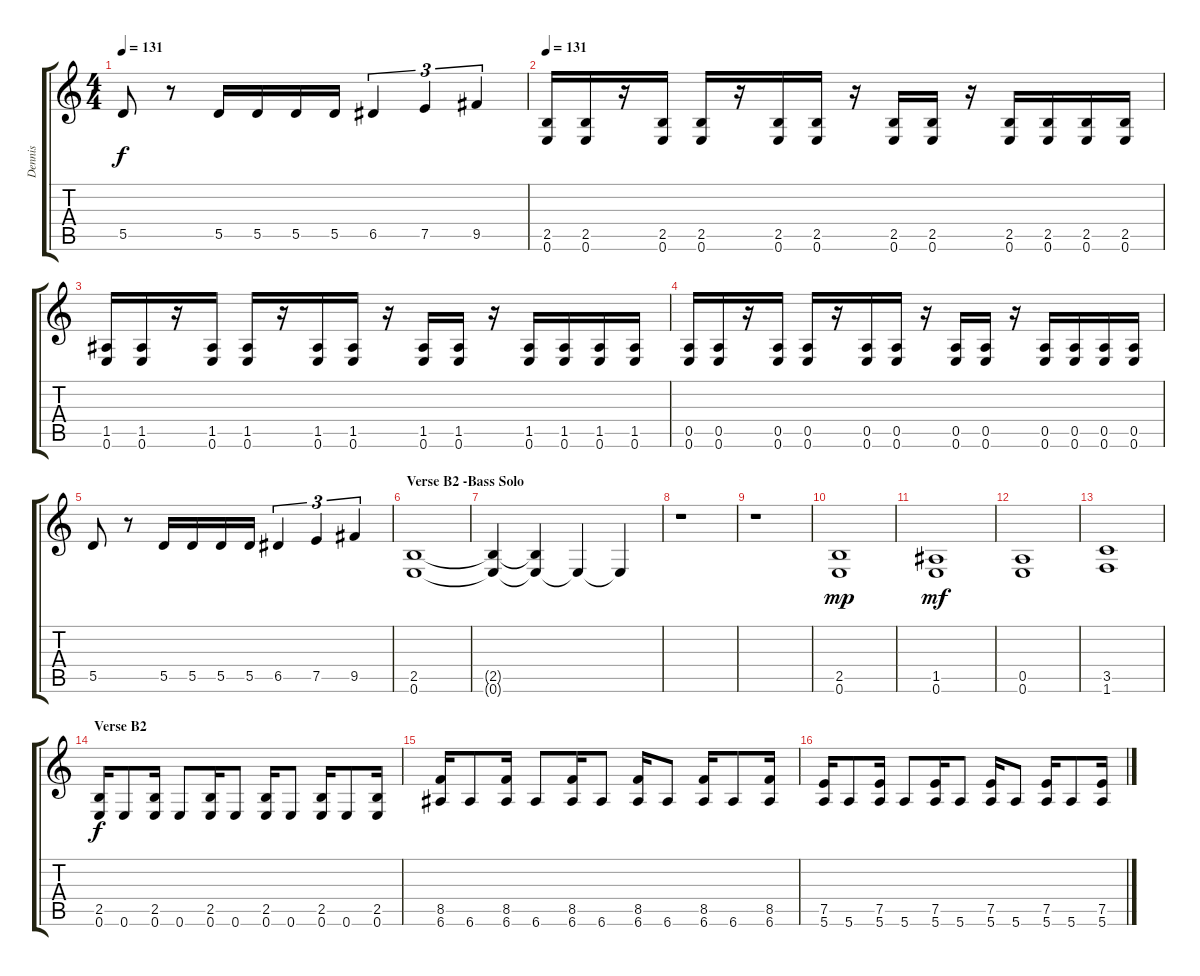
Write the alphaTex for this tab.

\track ("Dennis" "Dennis") {instrument distortionguitar}
\staff {score tabs}
\tuning (E4 B3 G3 D3 A2 E2) {hide}
\ts (4 4)
\tempo 131
\clef g2
\ks c
5.5.8{dy f} r.8 5.5.16 5.5.16 5.5.16 5.5.16 6.5.4{tu (3 2)} 7.5.4{tu (3 2)} 9.5.4{tu (3 2)} |
\tempo 131
(2.5 0.6).16 (2.5 0.6).16 r.16 (2.5 0.6).16 (2.5 0.6).16 r.16 (2.5 0.6).16 (2.5 0.6).16 r.16 (2.5 0.6).16 (2.5 0.6).16 r.16 (2.5 0.6).16 (2.5 0.6).16 (2.5 0.6).16 (2.5 0.6).16 |
(1.5 0.6).16 (1.5 0.6).16 r.16 (1.5 0.6).16 (1.5 0.6).16 r.16 (1.5 0.6).16 (1.5 0.6).16 r.16 (1.5 0.6).16 (1.5 0.6).16 r.16 (1.5 0.6).16 (1.5 0.6).16 (1.5 0.6).16 (1.5 0.6).16 |
(0.5 0.6).16 (0.5 0.6).16 r.16 (0.5 0.6).16 (0.5 0.6).16 r.16 (0.5 0.6).16 (0.5 0.6).16 r.16 (0.5 0.6).16 (0.5 0.6).16 r.16 (0.5 0.6).16 (0.5 0.6).16 (0.5 0.6).16 (0.5 0.6).16 |
5.5.8 r.8 5.5.16 5.5.16 5.5.16 5.5.16 6.5.4{tu (3 2)} 7.5.4{tu (3 2)} 9.5.4{tu (3 2)} |
\section ("" "Verse B2 -Bass Solo")
(2.5 0.6).1{volume 5} |
(2.5{t} 0.6{t}).4 (2.5{t} 0.6{t}).4 0.6{t}.4 0.6{t}.4 |
r.1{volume 15} |
r.1 |
(2.5 0.6).1{dy mp} |
(1.5 0.6).1{dy mf} |
(0.5 0.6).1 |
(3.5 1.6).1 |
\section ("" "Verse B2")
(2.5 0.6).16{dy f} 0.6.8 (2.5 0.6).16 0.6.8 (2.5 0.6).16 0.6.8 (2.5 0.6).16 0.6.8 (2.5 0.6).16 0.6.8 (2.5 0.6).16 |
(8.5 6.6).16 6.6.8 (8.5 6.6).16 6.6.8 (8.5 6.6).16 6.6.8 (8.5 6.6).16 6.6.8 (8.5 6.6).16 6.6.8 (8.5 6.6).16 |
(7.5 5.6).16 5.6.8 (7.5 5.6).16 5.6.8 (7.5 5.6).16 5.6.8 (7.5 5.6).16 5.6.8 (7.5 5.6).16 5.6.8 (7.5 5.6).16
